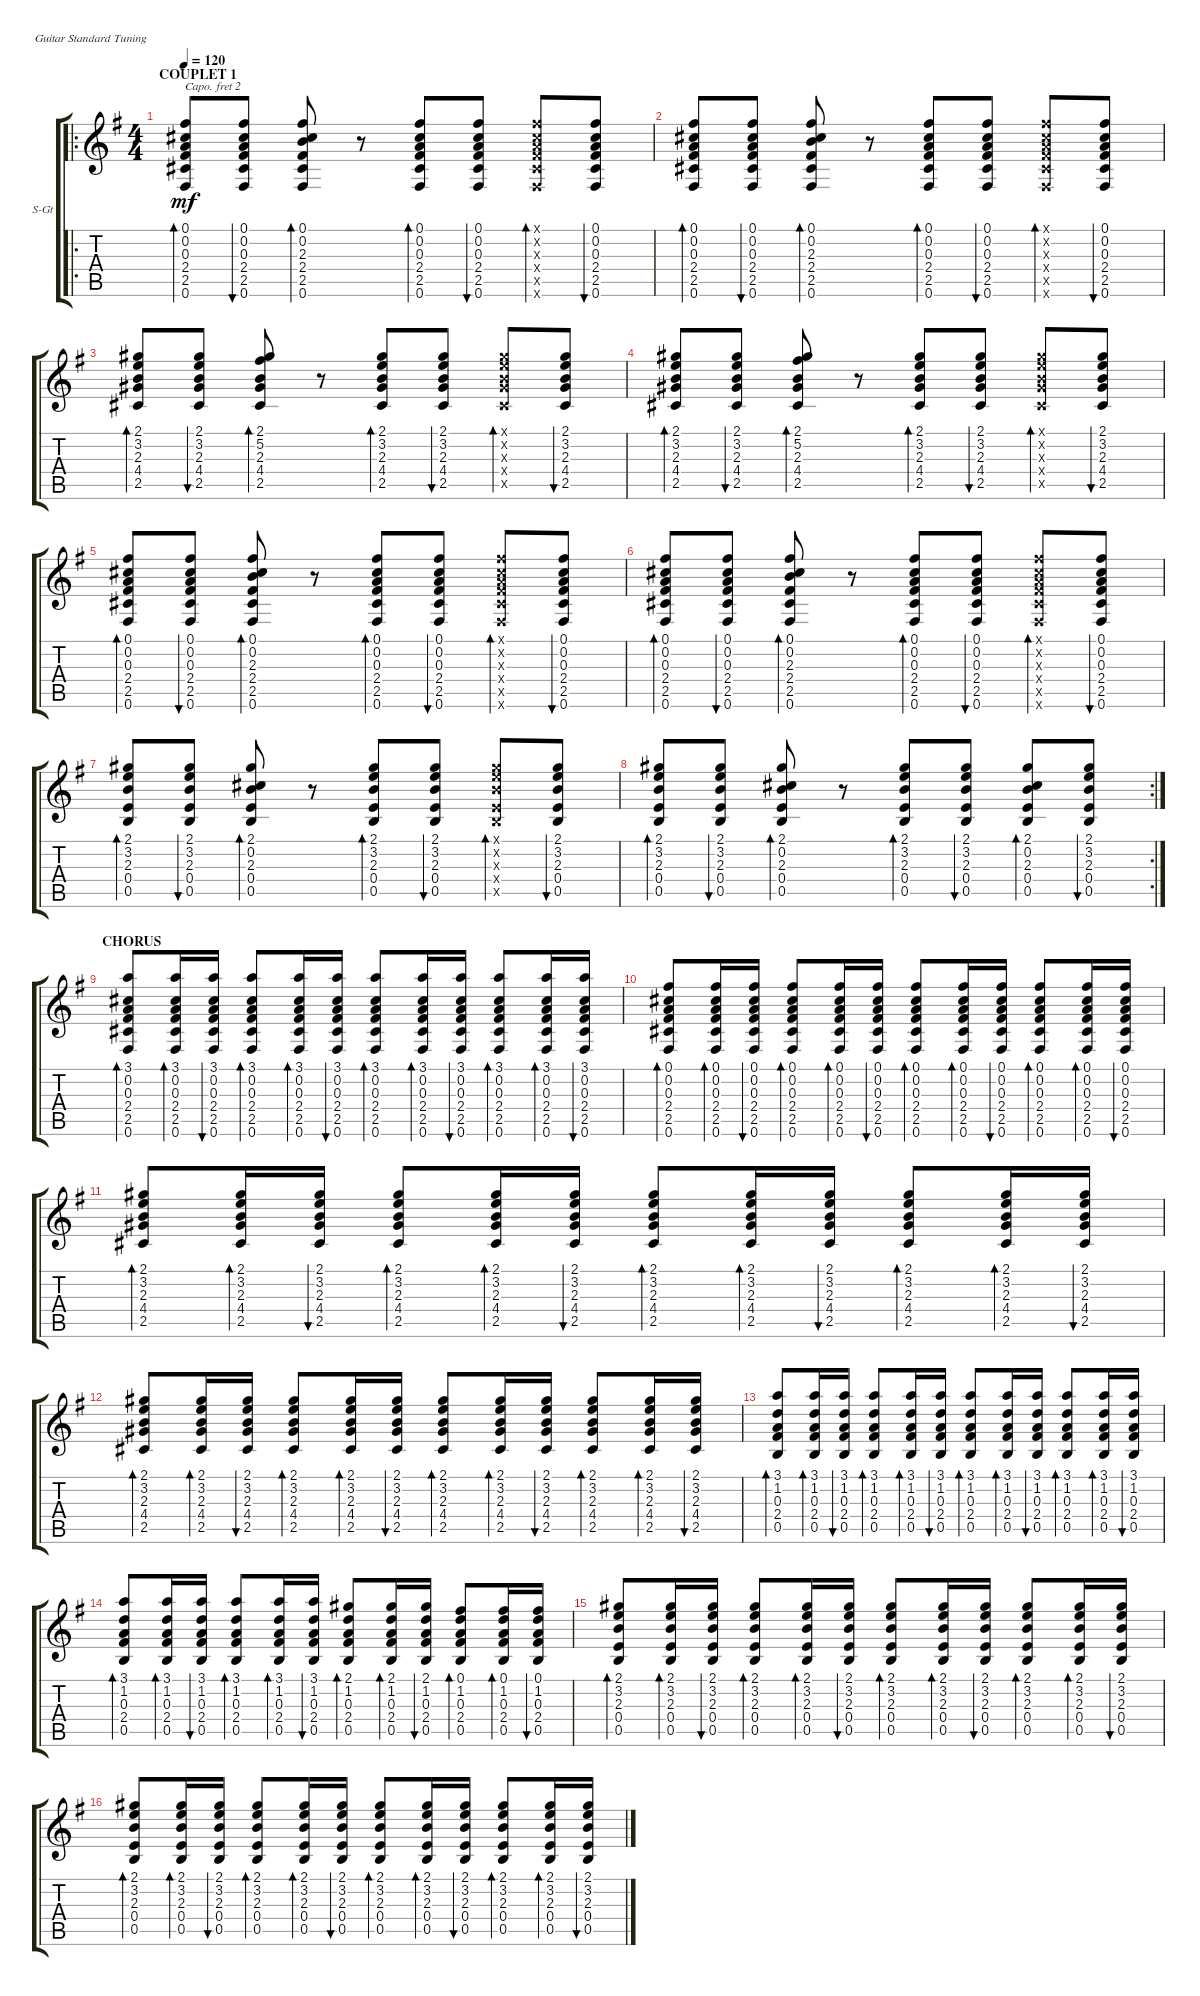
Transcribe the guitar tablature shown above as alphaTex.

\defaultSystemsLayout 4
\bracketExtendMode groupsimilarinstruments
\firstSystemTrackNameOrientation horizontal
\otherSystemsTrackNameOrientation horizontal
\track ("Steel Guitar" "S-Gt") {instrument acousticguitarsteel}
\staff {score tabs}
\capo 2
\tuning (E4 B3 G3 D3 A2 E2)
\ro
\ts (4 4)
\section ("" "COUPLET 1")
\tempo 120
\clef g2
\ks eminor
(0.6 2.5 2.4 0.3 0.2 0.1).8{bd 30 dy mf} (0.6 2.5 2.4 0.3 0.2 0.1).8{bu 30} (0.6 2.5 2.4 2.3 0.2 0.1).8{bd 30} r.8 (0.6 2.5 2.4 0.3 0.2 0.1).8{bd 30} (0.6 2.5 2.4 0.3 0.2 0.1).8{bu 30} (0.6{x} 2.5{x} 2.4{x} 0.3{x} 0.2{x} 0.1{x}).8{bd 30} (0.6 2.5 2.4 0.3 0.2 0.1).8{bu 30} |
(0.6 2.5 2.4 0.3 0.2 0.1).8{bd 30} (0.6 2.5 2.4 0.3 0.2 0.1).8{bu 30} (0.6 2.5 2.4 2.3 0.2 0.1).8{bd 30} r.8 (0.6 2.5 2.4 0.3 0.2 0.1).8{bd 30} (0.6 2.5 2.4 0.3 0.2 0.1).8{bu 30} (0.6{x} 2.5{x} 2.4{x} 0.3{x} 0.2{x} 0.1{x}).8{bd 30} (0.6 2.5 2.4 0.3 0.2 0.1).8{bu 30} |
(2.5 4.4 2.3 3.2 2.1).8{bd 30} (2.5 4.4 2.3 3.2 2.1).8{bu 30} (2.5 4.4 2.3 5.2 2.1).8{bd 30} r.8 (2.5 4.4 2.3 3.2 2.1).8{bd 30} (2.5 4.4 2.3 3.2 2.1).8{bu 30} (2.5{x} 4.4{x} 2.3{x} 3.2{x} 2.1{x}).8{bd 30} (2.5 4.4 2.3 3.2 2.1).8{bu 30} |
(2.5 4.4 2.3 3.2 2.1).8{bd 30} (2.5 4.4 2.3 3.2 2.1).8{bu 30} (2.5 4.4 2.3 5.2 2.1).8{bd 30} r.8 (2.5 4.4 2.3 3.2 2.1).8{bd 30} (2.5 4.4 2.3 3.2 2.1).8{bu 30} (2.5{x} 4.4{x} 2.3{x} 3.2{x} 2.1{x}).8{bd 30} (2.5 4.4 2.3 3.2 2.1).8{bu 30} |
(0.6 2.5 2.4 0.3 0.2 0.1).8{bd 30} (0.6 2.5 2.4 0.3 0.2 0.1).8{bu 30} (0.6 2.5 2.4 2.3 0.2 0.1).8{bd 30} r.8 (0.6 2.5 2.4 0.3 0.2 0.1).8{bd 30} (0.6 2.5 2.4 0.3 0.2 0.1).8{bu 30} (0.6{x} 2.5{x} 2.4{x} 0.3{x} 0.2{x} 0.1{x}).8{bd 30} (0.6 2.5 2.4 0.3 0.2 0.1).8{bu 30} |
(0.6 2.5 2.4 0.3 0.2 0.1).8{bd 30} (0.6 2.5 2.4 0.3 0.2 0.1).8{bu 30} (0.6 2.5 2.4 2.3 0.2 0.1).8{bd 30} r.8 (0.6 2.5 2.4 0.3 0.2 0.1).8{bd 30} (0.6 2.5 2.4 0.3 0.2 0.1).8{bu 30} (0.6{x} 2.5{x} 2.4{x} 0.3{x} 0.2{x} 0.1{x}).8{bd 30} (0.6 2.5 2.4 0.3 0.2 0.1).8{bu 30} |
(0.5 0.4 2.3 3.2 2.1).8{bd 30} (0.5 0.4 2.3 3.2 2.1).8{bu 30} (0.5 0.4 2.3 0.2 2.1).8{bd 30} r.8 (0.5 0.4 2.3 3.2 2.1).8{bd 30} (0.5 0.4 2.3 3.2 2.1).8{bu 30} (0.5{x} 0.4{x} 2.3{x} 3.2{x} 2.1{x}).8{bd 30} (0.5 0.4 2.3 3.2 2.1).8{bu 30} |
\rc 2
(0.5 0.4 2.3 3.2 2.1).8{bd 30} (0.5 0.4 2.3 3.2 2.1).8{bu 30} (0.5 0.4 2.3 0.2 2.1).8{bd 30} r.8 (0.5 0.4 2.3 3.2 2.1).8{bd 30} (0.5 0.4 2.3 3.2 2.1).8{bu 30} (0.5 0.4 2.3 0.2 2.1).8{bd 30} (0.5 0.4 2.3 3.2 2.1).8{bu 30} |
\section ("" "CHORUS")
(0.6 2.5 2.4 0.3 0.2 3.1).8{bd 30} (0.6 2.5 2.4 0.3 0.2 3.1).16{bd 30} (0.6 2.5 2.4 0.3 0.2 3.1).16{bu 30} (0.6 2.5 2.4 0.3 0.2 3.1).8{bd 30} (0.6 2.5 2.4 0.3 0.2 3.1).16{bd 30} (0.6 2.5 2.4 0.3 0.2 3.1).16{bu 30} (0.6 2.5 2.4 0.3 0.2 3.1).8{bd 30} (0.6 2.5 2.4 0.3 0.2 3.1).16{bd 30} (0.6 2.5 2.4 0.3 0.2 3.1).16{bu 30} (0.6 2.5 2.4 0.3 0.2 3.1).8{bd 30} (0.6 2.5 2.4 0.3 0.2 3.1).16{bd 30} (0.6 2.5 2.4 0.3 0.2 3.1).16{bu 30} |
(0.6 2.5 2.4 0.3 0.2 0.1).8{bd 30} (0.6 2.5 2.4 0.3 0.2 0.1).16{bd 30} (0.6 2.5 2.4 0.3 0.2 0.1).16{bu 30} (0.6 2.5 2.4 0.3 0.2 0.1).8{bd 30} (0.6 2.5 2.4 0.3 0.2 0.1).16{bd 30} (0.6 2.5 2.4 0.3 0.2 0.1).16{bu 30} (0.6 2.5 2.4 0.3 0.2 0.1).8{bd 30} (0.6 2.5 2.4 0.3 0.2 0.1).16{bd 30} (0.6 2.5 2.4 0.3 0.2 0.1).16{bu 30} (0.6 2.5 2.4 0.3 0.2 0.1).8{bd 30} (0.6 2.5 2.4 0.3 0.2 0.1).16{bd 30} (0.6 2.5 2.4 0.3 0.2 0.1).16{bu 30} |
(2.5 4.4 2.3 3.2 2.1).8{bd 30} (2.5 4.4 2.3 3.2 2.1).16{bd 30} (2.5 4.4 2.3 3.2 2.1).16{bu 30} (2.5 4.4 2.3 3.2 2.1).8{bd 30} (2.5 4.4 2.3 3.2 2.1).16{bd 30} (2.5 4.4 2.3 3.2 2.1).16{bu 30} (2.5 4.4 2.3 3.2 2.1).8{bd 30} (2.5 4.4 2.3 3.2 2.1).16{bd 30} (2.5 4.4 2.3 3.2 2.1).16{bu 30} (2.5 4.4 2.3 3.2 2.1).8{bd 30} (2.5 4.4 2.3 3.2 2.1).16{bd 30} (2.5 4.4 2.3 3.2 2.1).16{bu 30} |
(2.5 4.4 2.3 3.2 2.1).8{bd 30} (2.5 4.4 2.3 3.2 2.1).16{bd 30} (2.5 4.4 2.3 3.2 2.1).16{bu 30} (2.5 4.4 2.3 3.2 2.1).8{bd 30} (2.5 4.4 2.3 3.2 2.1).16{bd 30} (2.5 4.4 2.3 3.2 2.1).16{bu 30} (2.5 4.4 2.3 3.2 2.1).8{bd 30} (2.5 4.4 2.3 3.2 2.1).16{bd 30} (2.5 4.4 2.3 3.2 2.1).16{bu 30} (2.5 4.4 2.3 3.2 2.1).8{bd 30} (2.5 4.4 2.3 3.2 2.1).16{bd 30} (2.5 4.4 2.3 3.2 2.1).16{bu 30} |
(0.5 2.4 0.3 1.2 3.1).8{bd 30} (0.5 2.4 0.3 1.2 3.1).16{bd 30} (0.5 2.4 0.3 1.2 3.1).16{bu 30} (0.5 2.4 0.3 1.2 3.1).8{bd 30} (0.5 2.4 0.3 1.2 3.1).16{bd 30} (0.5 2.4 0.3 1.2 3.1).16{bu 30} (0.5 2.4 0.3 1.2 3.1).8{bd 30} (0.5 2.4 0.3 1.2 3.1).16{bd 30} (0.5 2.4 0.3 1.2 3.1).16{bu 30} (0.5 2.4 0.3 1.2 3.1).8{bd 30} (0.5 2.4 0.3 1.2 3.1).16{bd 30} (0.5 2.4 0.3 1.2 3.1).16{bu 30} |
(0.5 2.4 0.3 1.2 3.1).8{bd 30} (0.5 2.4 0.3 1.2 3.1).16{bd 30} (0.5 2.4 0.3 1.2 3.1).16{bu 30} (0.5 2.4 0.3 1.2 3.1).8{bd 30} (0.5 2.4 0.3 1.2 3.1).16{bd 30} (0.5 2.4 0.3 1.2 3.1).16{bu 30} (0.5 2.4 0.3 1.2 2.1).8{bd 30} (0.5 2.4 0.3 1.2 2.1).16{bd 30} (0.5 2.4 0.3 1.2 2.1).16{bu 30} (0.5 2.4 0.3 1.2 0.1).8{bd 30} (0.5 2.4 0.3 1.2 0.1).16{bd 30} (0.5 2.4 0.3 1.2 0.1).16{bu 30} |
(0.5 0.4 2.3 3.2 2.1).8{bd 30} (0.5 0.4 2.3 3.2 2.1).16{bd 30} (0.5 0.4 2.3 3.2 2.1).16{bu 30} (0.5 0.4 2.3 3.2 2.1).8{bd 30} (0.5 0.4 2.3 3.2 2.1).16{bd 30} (0.5 0.4 2.3 3.2 2.1).16{bu 30} (0.5 0.4 2.3 3.2 2.1).8{bd 30} (0.5 0.4 2.3 3.2 2.1).16{bd 30} (0.5 0.4 2.3 3.2 2.1).16{bu 30} (0.5 0.4 2.3 3.2 2.1).8{bd 30} (0.5 0.4 2.3 3.2 2.1).16{bd 30} (0.5 0.4 2.3 3.2 2.1).16{bu 30} |
(0.5 0.4 2.3 3.2 2.1).8{bd 30} (0.5 0.4 2.3 3.2 2.1).16{bd 30} (0.5 0.4 2.3 3.2 2.1).16{bu 30} (0.5 0.4 2.3 3.2 2.1).8{bd 30} (0.5 0.4 2.3 3.2 2.1).16{bd 30} (0.5 0.4 2.3 3.2 2.1).16{bu 30} (0.5 0.4 2.3 3.2 2.1).8{bd 30} (0.5 0.4 2.3 3.2 2.1).16{bd 30} (0.5 0.4 2.3 3.2 2.1).16{bu 30} (0.5 0.4 2.3 3.2 2.1).8{bd 30} (0.5 0.4 2.3 3.2 2.1).16{bd 30} (0.5 0.4 2.3 3.2 2.1).16{bu 30}
